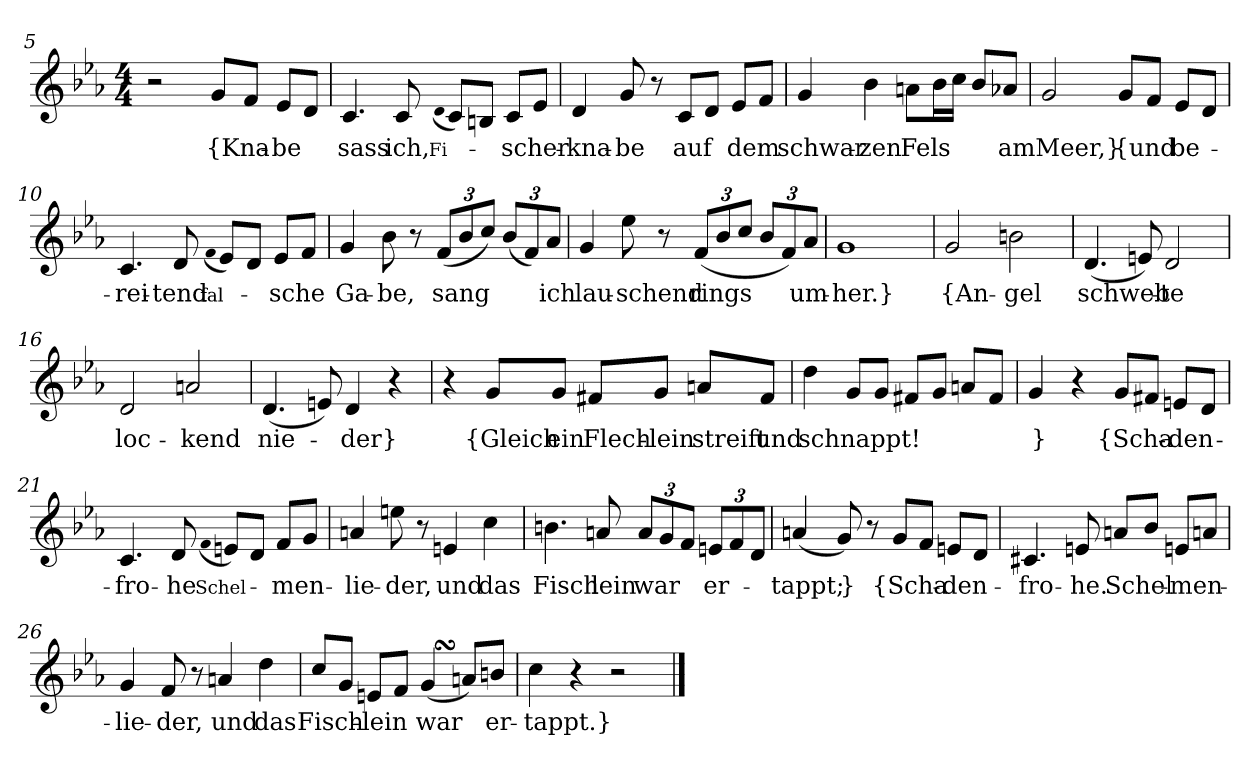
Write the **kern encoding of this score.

**kern	**text
*part1	*part1
*staff1	*staff1
*clefG2	*
*k[b-e-a-]	*
*M4/4	*
=5	=5
2r	.
8g/L	{Kna-
8f/J	.
8e-/L	-be
8d/J	.
=6	=6
4.c	sass
8c	ich,
(qd	Fi-
8c/L)	.
8Bn/J	.
8c/L	-scher-
8e-/J	.
=7	=7
4d	-kna-
8g	-be
8r	.
8c/L	auf
8d/J	.
8e-/L	dem
8f/J	.
=8	=8
4g	schwar-
4b-	-zen
8an\L	Fels
16b-\L	.
16cc\JJ	.
8b-/L	.
8a-X/J	am
=9	=9
2g	Meer,}
8g/L	{und
8f/J	.
8e-/L	be-
8d/J	.
=10	=10
4.c	-rei-
8d	-tend
(qf	fal-
8e-/L)	.
8d/J	.
8e-/L	-sche
8f/J	.
=11	=11
4g	Ga-
8b-	-be,
8r	.
(12f/L	sang
12b-/	.
12cc/J)	.
(12b-/L	.
12f/)	.
12a-/J	ich
=12	=12
4g	lau-
8ee-	-schend
8r	.
(12f/L	rings
12b-/	.
12cc/J	.
12b-/L	.
12f/)	.
12a-/J	um-
=13	=13
1g	-her.}
=14	=14
2g	{An-
2bn	-gel
=15	=15
(4.d	schweb-
8en)	.
2d	-te
=16	=16
2d	loc-
2an	-kend
=17	=17
(4.d	nie-
8en)	.
4d	-der}
4r	.
=18	=18
4r	.
8g/L	{Gleich
8g/J	ein
8f#X/L	Flech-
8g/J	-lein
8an/L	streift
8f#/J	und
=19	=19
4dd	schnappt!
8g/L	.
8g/J	.
8f#X/L	.
8g/J	.
8an/L	.
8f#/J	.
=20	=20
4g	}
4r	.
8g/L	{Scha-
8f#X/J	.
8en/L	-den-
8d/J	.
=21	=21
4.c	-fro-
8d	-he
(qf	Schel-
8en/L)	.
8d/J	.
8f/L	-men-
8g/J	.
=22	=22
4an	-lie-
8een	-der,
8r	.
4en	und
4cc	das
=23	=23
4.bn	Fisch
8an	-lein
12a/L	war
12g/	.
12f/J	.
12en/L	er-
12f/	.
12d/J	.
=24	=24
(4an	-tappt;
8g)	}
8r	.
8g/L	{Scha-
8f/J	.
8en/L	-den-
8d/J	.
=25	=25
4.c#X	-fro-
8en	-he.
8an/L	Schel-
8b-/J	.
8en/L	-men-
8an/J	.
=26	=26
4g	-lie-
8f	-der,
8r	.
4an	und
4dd	das
=27	=27
8cc/L	Fisch-
8g/J	.
8en/L	-lein
8f/J	.
(4gSsS	war
8an/L)	.
8bn/J	er-
=28	=28
4cc	-tappt.}
4r	.
2r	.
==	==
*-	*-
